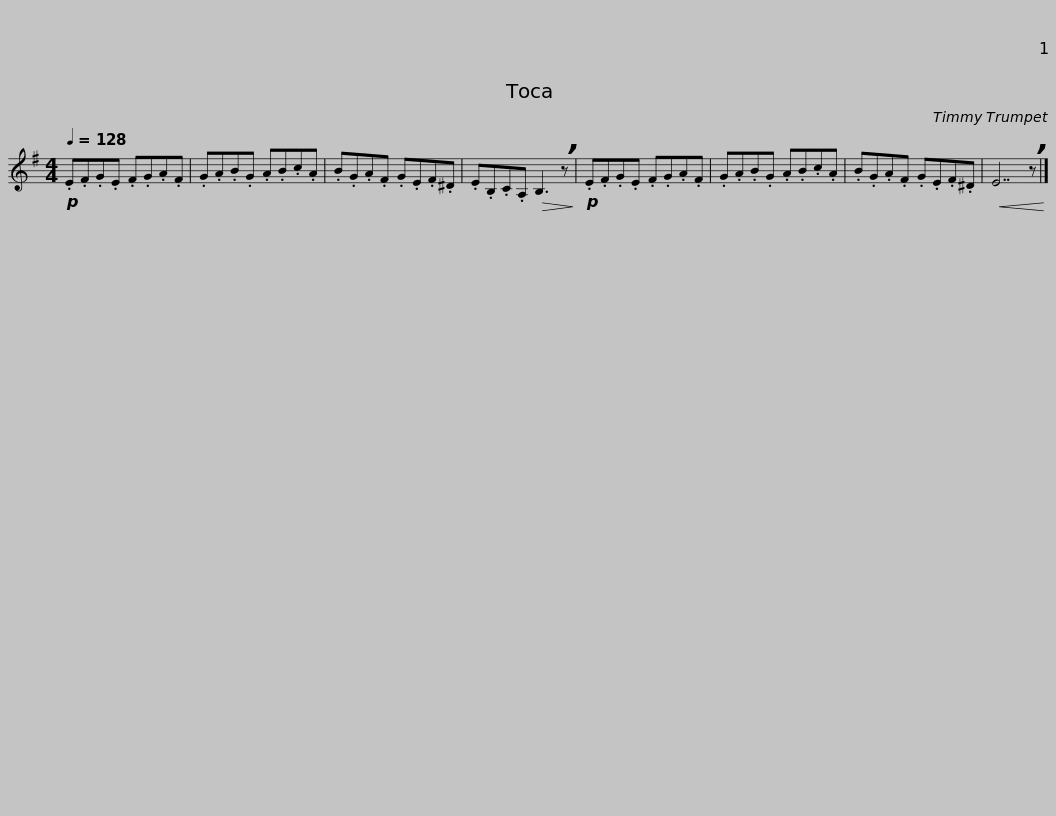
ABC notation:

X:1
L:1/8
Q:1/4=128
M:4/4
I:linebreak $
K:none
V:1 treble transpose=-2
V:1
[K:G]!p! .E.F.G.E .F.G.A.F | .G.A.B.G .A.B.c.A | .B.G.A.F .G.E.F.^D | .E.B,.C.A,!>(! B,3 !breath!z!>)! |!p! .E.F.G.E .F.G.A.F |$ %5
 .G.A.B.G .A.B.c.A | .B.G.A.F .G.E.F.^D |!<(! E7 !breath!z!<)! |] %8
